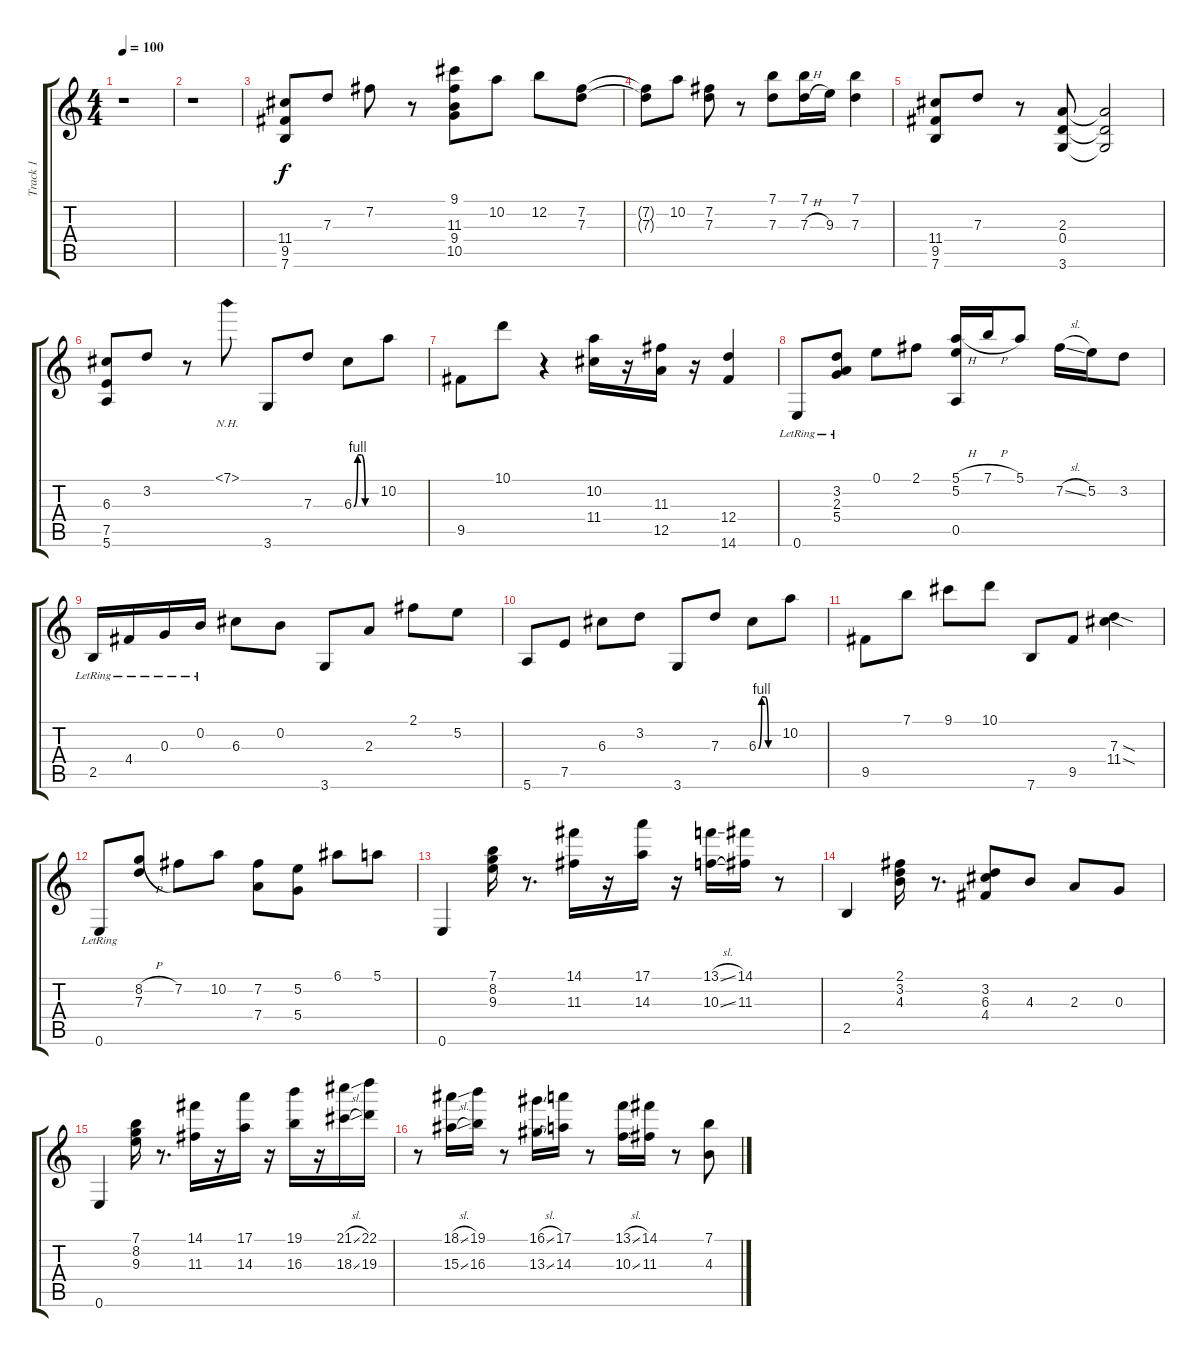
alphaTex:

\track ("Track 1" "Track 1") {instrument electricguitarjazz}
\staff {score tabs}
\tuning (E4 B3 G3 D3 A2 E2) {hide}
\ts (4 4)
\tempo 100
\clef g2
\ks c
r.1{dy f} |
r.1 |
(11.4 9.5 7.6).8 7.3.8 7.2.8 r.8 (9.1 11.3 9.4 10.5).8 10.2.8 12.2.8 (7.2 7.3).8 |
(7.2{t} 7.3{t}).8 10.2.8 (7.2 7.3).8 r.8 (7.1 7.3).8 (7.1 7.3{h}).16 9.3.16 (7.1 7.3).4 |
(11.4 9.5 7.6).8 7.3.8 r.8 (2.3 0.4 3.6).8 (2.3{t} 0.4{t} 3.6{t}).2 |
(6.3 7.5 5.6).8 3.2.8 r.8 7.1{nh}.8 3.6.8 7.3.8 6.3{be (custom 0 0 10 4 20 4 30 0 60 0)}.8 10.2.8 |
9.5.8 10.1.8 r.4 (10.2 11.4).16 r.16 (11.3 12.5).16 r.16 (12.4 14.6).4 |
0.6{lr}.8 (3.2{lr} 2.3{lr} 5.4{lr}).8 0.1.8 2.1.8 (5.1{h} 5.2 0.5).16 7.1{h}.16 5.1.8 7.2{sl}.16 5.2.16 3.2.8 |
2.5{lr}.16 4.4{lr}.16 0.3{lr}.16 0.2{lr}.16 6.3.8 0.2.8 3.6.8 2.3.8 2.1.8 5.2.8 |
5.6.8 7.5.8 6.3.8 3.2.8 3.6.8 7.3.8 6.3{be (custom 0 0 10 4 20 4 30 0 60 0)}.8 10.2.8 |
9.5.8 7.1.8 9.1.8 10.1.8 7.6.8 9.5.8 (7.3{sod} 11.4{sod}).4 |
0.6{lr}.8 (8.2{h} 7.3).8 7.2.8 10.2.8 (7.2 7.4).8 (5.2 5.4).8 6.1.8 5.1.8 |
0.6.4 (7.1 8.2 9.3).16 r.8{d} (14.1 11.3).16 r.16 (17.1 14.3).16 r.16 (13.1{sl} 10.3{sl}).16 (14.1 11.3).16 r.8 |
2.5.4 (2.1 3.2 4.3).16 r.8{d} (3.2 6.3 4.4).8 4.3.8 2.3.8 0.3.8 |
0.6.4 (7.1 8.2 9.3).16 r.8{d} (14.1 11.3).16 r.16 (17.1 14.3).16 r.16 (19.1 16.3).16 r.16 (21.1{sl} 18.3{sl}).16 (22.1 19.3).16 |
r.8 (18.1{sl} 15.3{sl}).16 (19.1 16.3).16 r.8 (16.1{sl} 13.3{sl}).16 (17.1 14.3).16 r.8 (13.1{sl} 10.3{sl}).16 (14.1 11.3).16 r.8 (7.1 4.3).8
